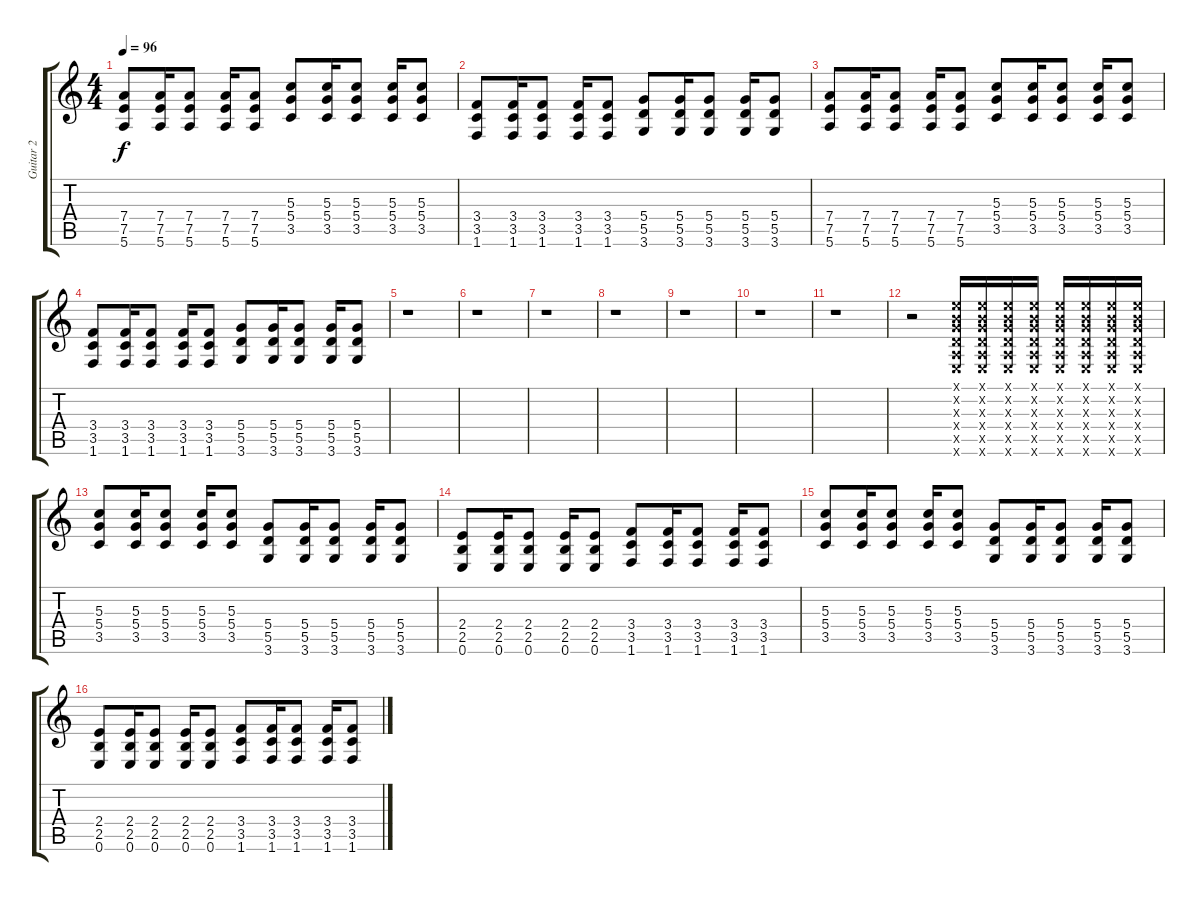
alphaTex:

\track ("Guitar 2" "Guitar 2") {instrument distortionguitar}
\staff {score tabs}
\tuning (E4 B3 G3 D3 A2 E2) {hide}
\ts (4 4)
\tempo 96
\clef g2
\ks c
(7.4 7.5 5.6).8{dy f} (7.4 7.5 5.6).16 (7.4 7.5 5.6).8 (7.4 7.5 5.6).16 (7.4 7.5 5.6).8 (5.3 5.4 3.5).8 (5.3 5.4 3.5).16 (5.3 5.4 3.5).8 (5.3 5.4 3.5).16 (5.3 5.4 3.5).8 |
(3.4 3.5 1.6).8 (3.4 3.5 1.6).16 (3.4 3.5 1.6).8 (3.4 3.5 1.6).16 (3.4 3.5 1.6).8 (5.4 5.5 3.6).8 (5.4 5.5 3.6).16 (5.4 5.5 3.6).8 (5.4 5.5 3.6).16 (5.4 5.5 3.6).8 |
(7.4 7.5 5.6).8 (7.4 7.5 5.6).16 (7.4 7.5 5.6).8 (7.4 7.5 5.6).16 (7.4 7.5 5.6).8 (5.3 5.4 3.5).8 (5.3 5.4 3.5).16 (5.3 5.4 3.5).8 (5.3 5.4 3.5).16 (5.3 5.4 3.5).8 |
(3.4 3.5 1.6).8 (3.4 3.5 1.6).16 (3.4 3.5 1.6).8 (3.4 3.5 1.6).16 (3.4 3.5 1.6).8 (5.4 5.5 3.6).8 (5.4 5.5 3.6).16 (5.4 5.5 3.6).8 (5.4 5.5 3.6).16 (5.4 5.5 3.6).8 |
r.1 |
r.1 |
r.1 |
r.1 |
r.1 |
r.1 |
r.1 |
r.2 (0.1{x} 0.2{x} 0.3{x} 0.4{x} 0.5{x} 0.6{x}).16 (0.1{x} 0.2{x} 0.3{x} 0.4{x} 0.5{x} 0.6{x}).16 (0.1{x} 0.2{x} 0.3{x} 0.4{x} 0.5{x} 0.6{x}).16 (0.1{x} 0.2{x} 0.3{x} 0.4{x} 0.5{x} 0.6{x}).16 (0.1{x} 0.2{x} 0.3{x} 0.4{x} 0.5{x} 0.6{x}).16 (0.1{x} 0.2{x} 0.3{x} 0.4{x} 0.5{x} 0.6{x}).16 (0.1{x} 0.2{x} 0.3{x} 0.4{x} 0.5{x} 0.6{x}).16 (0.1{x} 0.2{x} 0.3{x} 0.4{x} 0.5{x} 0.6{x}).16 |
(5.3 5.4 3.5).8 (5.3 5.4 3.5).16 (5.3 5.4 3.5).8 (5.3 5.4 3.5).16 (5.3 5.4 3.5).8 (5.4 5.5 3.6).8 (5.4 5.5 3.6).16 (5.4 5.5 3.6).8 (5.4 5.5 3.6).16 (5.4 5.5 3.6).8 |
(2.4 2.5 0.6).8 (2.4 2.5 0.6).16 (2.4 2.5 0.6).8 (2.4 2.5 0.6).16 (2.4 2.5 0.6).8 (3.4 3.5 1.6).8 (3.4 3.5 1.6).16 (3.4 3.5 1.6).8 (3.4 3.5 1.6).16 (3.4 3.5 1.6).8 |
(5.3 5.4 3.5).8 (5.3 5.4 3.5).16 (5.3 5.4 3.5).8 (5.3 5.4 3.5).16 (5.3 5.4 3.5).8 (5.4 5.5 3.6).8 (5.4 5.5 3.6).16 (5.4 5.5 3.6).8 (5.4 5.5 3.6).16 (5.4 5.5 3.6).8 |
(2.4 2.5 0.6).8 (2.4 2.5 0.6).16 (2.4 2.5 0.6).8 (2.4 2.5 0.6).16 (2.4 2.5 0.6).8 (3.4 3.5 1.6).8 (3.4 3.5 1.6).16 (3.4 3.5 1.6).8 (3.4 3.5 1.6).16 (3.4 3.5 1.6).8
